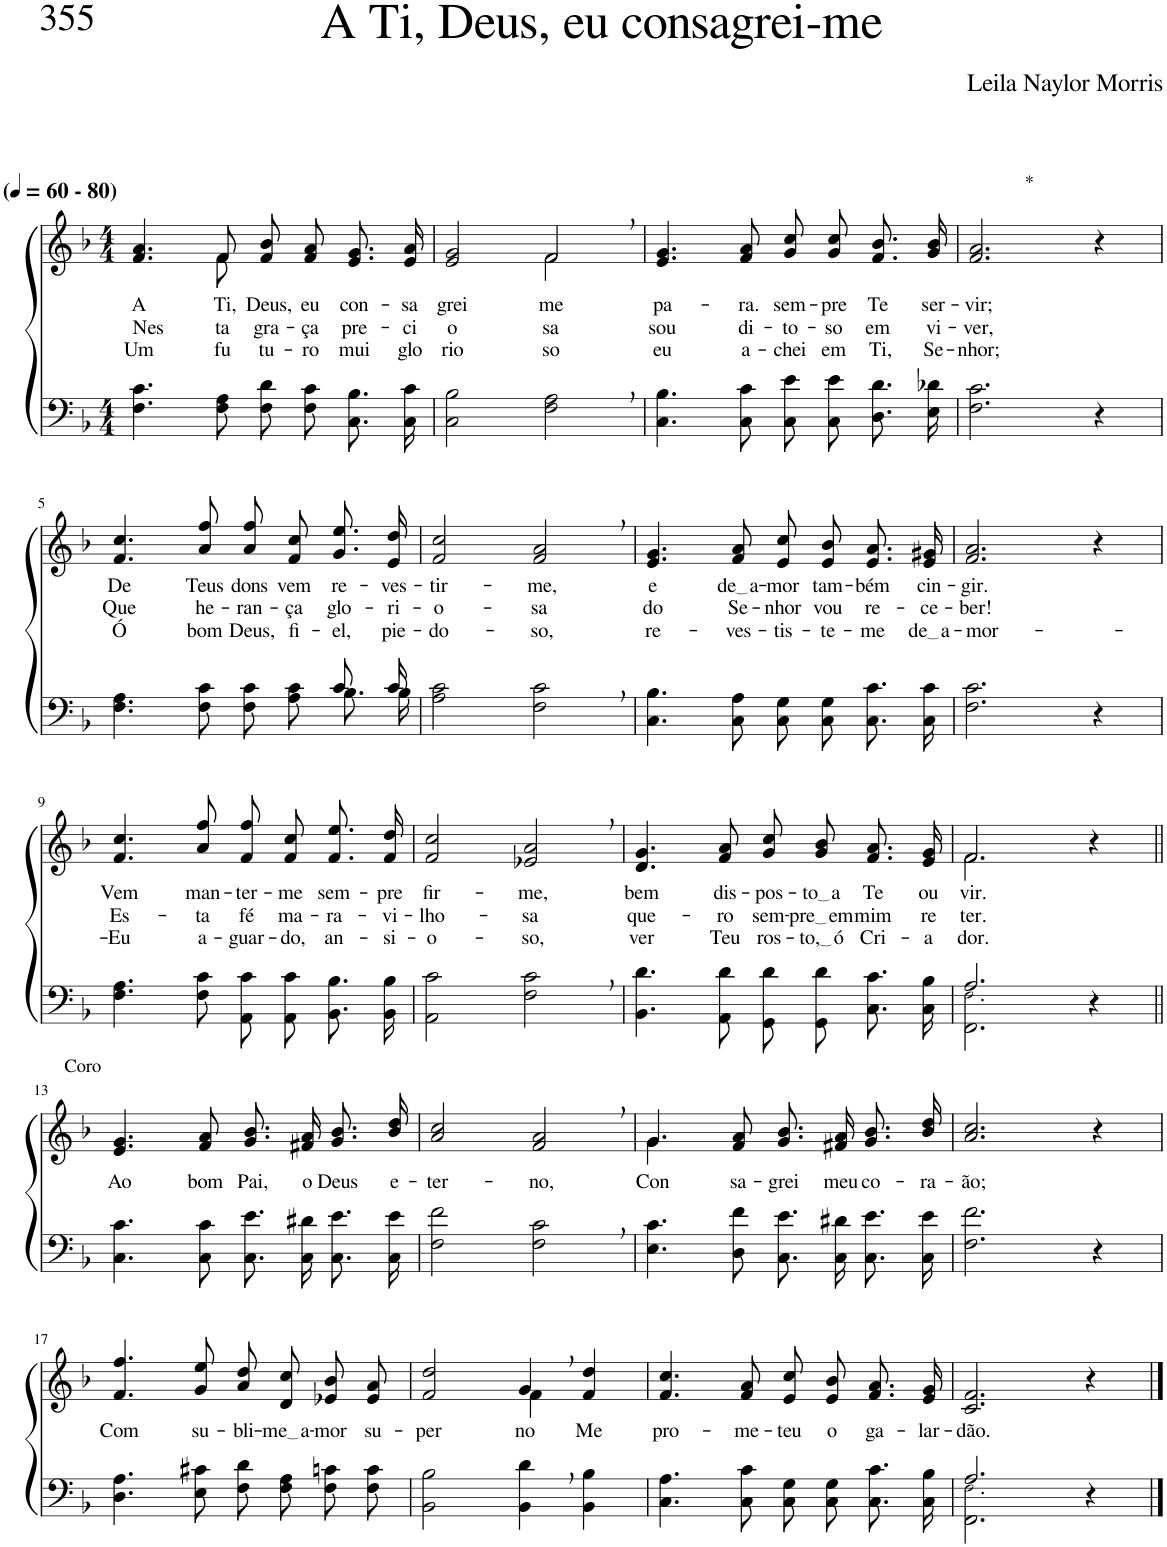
**kern	**kern	**text	**text	**text
*part2	*part1	*part1	*part1	*part1
*staff2	*staff1	*staff1	*staff1	*staff1
*I"Parte III e IV	*I"Parte I e II	*	*	*
*clefF4	*clefG2	*	*	*
*Trd1c2	*Trd1c2	*	*	*
*k[b-]	*k[b-]	*	*	*
*M4/4	*M4/4	*	*	*
*MM60	*MM60	*	*	*
=1	=1	=1	=1	=1
!	!LO:TX:a:B:t=(	!	!	!
!	!LO:TX:a:B:t=- 80)	!	!	!
!	!	!LO:LY:b	!LO:LY:b	!LO:LY:b
*	*^	*	*	*
4.F\ 4.c\	4.f/ 4.a/	4.ryy	A	Nes-	Um
!	!	!	!LO:LY:b	!LO:LY:b	!LO:LY:b
8F\ 8A\	8f/	8f\	Ti,	-ta	fu-
!	!	!	!LO:LY:b	!LO:LY:b	!LO:LY:b
8F\ 8d\L	8f/ 8b-/L	2ryy	Deus,	gra-	-tu-
!	!	!	!LO:LY:b	!LO:LY:b	!LO:LY:b
8F\ 8c\J	8f/ 8a/J	.	eu	-ça	-ro
!	!	!	!LO:LY:b	!LO:LY:b	!LO:LY:b
8.C\ 8.B-\L	8.e/ 8.g/L	.	con-	pre-	mui
!	!	!	!LO:LY:b	!LO:LY:b	!LO:LY:b
16C\ 16c\Jk	16e/ 16a/Jk	.	-sa-	-ci-	glo-
=2	=2	=2	=2	=2	=2
!	!	!	!LO:LY:b	!LO:LY:b	!LO:LY:b
2C\ 2B-\	2ryy	2e/ 2g/	-grei-	-o-	-rio-
!	!	!	!LO:LY:b	!LO:LY:b	!LO:LY:b
2F\, 2A\,	2f,\	2f/	-me	-sa	-so
=3	=3	=3	=3	=3	=3
!	!	!	!LO:LY:b	!LO:LY:b	!LO:LY:b
*	*v	*v	*	*	*
4.C\ 4.B-\	4.e/ 4.g/	pa-	sou	eu
!	!	!LO:LY:b	!LO:LY:b	!LO:LY:b
8C\ 8c\	8f/ 8a/	-ra.	di-	a-
!	!	!LO:LY:b	!LO:LY:b	!LO:LY:b
8C\ 8e\L	8g/ 8cc/L	sem-	-to-	-chei
!	!	!LO:LY:b	!LO:LY:b	!LO:LY:b
8C\ 8e\J	8g/ 8cc/J	-pre	-so	em
!	!	!LO:LY:b	!LO:LY:b	!LO:LY:b
8.D\ 8.d\L	8.f/ 8.b-/L	Te	em	Ti,
!	!	!LO:LY:b	!LO:LY:b	!LO:LY:b
16E\ 16d-X\Jk	16g/ 16b-/Jk	ser-	vi-	Se-
=4	=4	=4	=4	=4
!	!LO:TX:a:t=*	!	!	!
!	!	!LO:LY:b	!LO:LY:b	!LO:LY:b
2.F\ 2.c\	2.f/ 2.a/	-vir;	-ver,	-nhor;
4r	4r	.	.	.
!!LO:LB:g=z
=5	=5	=5	=5	=5
*^	*	*	*	*
!	!	!	!LO:LY:b	!LO:LY:b	!LO:LY:b
2.ryy	4.F\ 4.A\	4.f/ 4.cc/	De	Que	Ó
!	!	!	!LO:LY:b	!LO:LY:b	!LO:LY:b
.	8F\ 8c\	8a/ 8ff/	Teus	he-	bom
!	!	!	!LO:LY:b	!LO:LY:b	!LO:LY:b
.	8F\ 8c\L	8a\ 8ff\L	dons	-ran-	Deus,
!	!	!	!LO:LY:b	!LO:LY:b	!LO:LY:b
.	8A\ 8c\J	8f\ 8cc\J	vem	-ça	fi-
!	!	!	!LO:LY:b	!LO:LY:b	!LO:LY:b
8c/	8.B-\L	8.g\ 8.ee\L	re-	glo-	-el,
16ryy	.	.	.	.	.
!	!	!	!LO:LY:b	!LO:LY:b	!LO:LY:b
16c/	16B-\Jk	16e\ 16dd\Jk	-ves-	-ri-	pie-
=6	=6	=6	=6	=6	=6
!	!	!	!LO:LY:b	!LO:LY:b	!LO:LY:b
*v	*v	*	*	*	*
2A\ 2c\	2f/ 2cc/	-tir-	-o-	-do-
!	!	!LO:LY:b	!LO:LY:b	!LO:LY:b
2F\, 2c\,	2f/, 2a/,	-me,	-sa	-so,
=7	=7	=7	=7	=7
!	!	!LO:LY:b	!LO:LY:b	!LO:LY:b
4.C\ 4.B-\	4.e/ 4.g/	e	do	re-
!	!	!LO:LY:b	!LO:LY:b	!LO:LY:b
8C\ 8A\	8f/ 8a/	de a	Se-	-ves-
!	!	!LO:LY:b	!LO:LY:b	!LO:LY:b
8C\ 8G\L	8e/ 8cc/L	-mor	-nhor	-tis-
!	!	!LO:LY:b	!LO:LY:b	!LO:LY:b
8C\ 8G\J	8e/ 8b-/J	tam-	vou	-te-
!	!	!LO:LY:b	!LO:LY:b	!LO:LY:b
8.C\ 8.c\L	8.e/ 8.a/L	-bém	re-	-me
!	!	!LO:LY:b	!LO:LY:b	!LO:LY:b
16C\ 16c\Jk	16e/ 16g#X/Jk	cin-	-ce-	de a
=8	=8	=8	=8	=8
!	!	!LO:LY:b	!LO:LY:b	!LO:LY:b
2.F\ 2.c\	2.f/ 2.a/	-gir.	-ber!	-mor-
4r	4r	.	.	.
!!LO:LB:g=z
=9	=9	=9	=9	=9
!	!	!LO:LY:b	!LO:LY:b	!LO:LY:b
4.F\ 4.A\	4.f/ 4.cc/	Vem	Es-	-Eu
!	!	!LO:LY:b	!LO:LY:b	!LO:LY:b
8F\ 8c\	8a/ 8ff/	man-	-ta	a-
!	!	!LO:LY:b	!LO:LY:b	!LO:LY:b
8AA\ 8c\L	8f/ 8ff/L	-ter-	fé	-guar-
!	!	!LO:LY:b	!LO:LY:b	!LO:LY:b
8AA\ 8c\J	8f/ 8cc/J	-me	ma-	-do,
!	!	!LO:LY:b	!LO:LY:b	!LO:LY:b
8.BB-\ 8.B-\L	8.f/ 8.ee/L	sem-	-ra-	an-
!	!	!LO:LY:b	!LO:LY:b	!LO:LY:b
16BB-\ 16B-\Jk	16f/ 16dd/Jk	-pre	-vi-	-si-
=10	=10	=10	=10	=10
!	!	!LO:LY:b	!LO:LY:b	!LO:LY:b
2AA\ 2c\	2f/ 2cc/	fir-	-lho-	-o-
!	!	!LO:LY:b	!LO:LY:b	!LO:LY:b
2F\, 2c\,	2e-X/, 2a/,	-me,	-sa	-so,
=11	=11	=11	=11	=11
!	!	!LO:LY:b	!LO:LY:b	!LO:LY:b
4.BB-\ 4.d\	4.d/ 4.g/	bem	que-	ver
!	!	!LO:LY:b	!LO:LY:b	!LO:LY:b
8AA\ 8d\	8f/ 8a/	dis-	-ro	Teu
!	!	!LO:LY:b	!LO:LY:b	!LO:LY:b
8GG\ 8d\L	8g/ 8cc/L	-pos-	sem-	ros-
!	!	!LO:LY:b	!LO:LY:b	!LO:LY:b
8GG\ 8d\J	8g/ 8b-/J	to a	pre em	to, ó
!	!	!LO:LY:b	!LO:LY:b	!LO:LY:b
8.C\ 8.c\L	8.f/ 8.a/L	Te	mim	Cri-
!	!	!LO:LY:b	!LO:LY:b	!LO:LY:b
16C\ 16B-\Jk	16e/ 16g/Jk	ou-	re-	-a-
=12	=12	=12	=12	=12
*^	*^	*	*	*
!	!	!	!	!LO:LY:b	!LO:LY:b	!LO:LY:b
2.A/	2.FF\ 2.F!\	2.f/	2.f\	-vir.	-ter.	-dor.
4r	4ryy	4r	4ryy	.	.	.
!!LO:LB:g=z
=13||	=13||	=13||	=13||	=13||	=13||	=13||
!	!	!LO:TX:a:t=Coro	!	!	!	!
!	!	!	!	!LO:LY:b	!	!
*v	*v	*	*	*	*	*
*	*v	*v	*	*	*
4.C\ 4.c\	4.e/ 4.g/	Ao	.	.
!	!	!LO:LY:b	!	!
8C\ 8c\	8f/ 8a/	bom	.	.
!	!	!LO:LY:b	!	!
8.C\ 8.e\L	8.g/ 8.b-/L	Pai,	.	.
!	!	!LO:LY:b	!	!
16C\ 16d#X\Jk	16f#X/ 16a/Jk	o	.	.
!	!	!LO:LY:b	!	!
8.C\ 8.e\L	8.g\ 8.b-\L	Deus	.	.
!	!	!LO:LY:b	!	!
16C\ 16e\Jk	16b-\ 16dd\Jk	e-	.	.
=14	=14	=14	=14	=14
!	!	!LO:LY:b	!	!
2F\ 2f\	2a/ 2cc/	-ter-	.	.
!	!	!LO:LY:b	!	!
2F\, 2c\,	2f/, 2a/,	-no,	.	.
=15	=15	=15	=15	=15
*	*^	*	*	*
!	!	!	!LO:LY:b	!	!
4.E\ 4.c\	4.g/	4.g\	Con-	.	.
!	!	!	!LO:LY:b	!	!
8D\ 8f\	8f/ 8a/	2ryy	-sa-	.	.
!	!	!	!LO:LY:b	!	!
8.C\ 8.e\L	8.g/ 8.b-/L	.	-grei	.	.
!	!	!	!LO:LY:b	!	!
16C\ 16d#X\Jk	16f#X/ 16a/Jk	.	meu	.	.
!	!	!	!LO:LY:b	!	!
8.C\ 8.e\L	8.g\ 8.b-\L	.	co-	.	.
.	.	8ryy	.	.	.
!	!	!	!LO:LY:b	!	!
16C\ 16e\Jk	16b-\ 16dd\Jk	.	-ra-	.	.
*	*v	*v	*	*	*
=16	=16	=16	=16	=16
!	!	!LO:LY:b	!	!
2.F\ 2.f\	2.a/ 2.cc/	-ão;	.	.
4r	4r	.	.	.
!!LO:LB:g=z
=17	=17	=17	=17	=17
!	!	!LO:LY:b	!	!
4.D\ 4.A\	4.f/ 4.ff/	Com	.	.
!	!	!LO:LY:b	!	!
8E\ 8c#X\	8g/ 8ee/	su-	.	.
!	!	!LO:LY:b	!	!
8F\ 8d\L	8a\ 8dd\L	-bli-	.	.
!	!	!LO:LY:b	!	!
8F\ 8A\J	8d\ 8cc\J	me a	.	.
!	!	!LO:LY:b	!	!
8F\ 8cn\L	8e-X/ 8b-/L	-mor	.	.
!	!	!LO:LY:b	!	!
8F\ 8c\J	8e-/ 8a/J	su-	.	.
=18	=18	=18	=18	=18
!	!	!LO:LY:b	!	!
*	*^	*	*	*
2BB-\ 2B-\	2f/ 2dd/	2ryy	-per-	.	.
!	!	!	!LO:LY:b	!	!
4BB-\, 4d\,	4g,/	4f\	-no	.	.
!	!	!	!LO:LY:b	!	!
4BB-\ 4B-\	4f/ 4dd/	4ryy	Me	.	.
=19	=19	=19	=19	=19	=19
!	!	!	!LO:LY:b	!	!
*	*v	*v	*	*	*
4.C\ 4.A\	4.f/ 4.cc/	pro-	.	.
!	!	!LO:LY:b	!	!
8C\ 8c\	8f/ 8a/	-me-	.	.
!	!	!LO:LY:b	!	!
8C\ 8G\L	8e/ 8cc/L	-teu	.	.
!	!	!LO:LY:b	!	!
8C\ 8G\J	8e/ 8b-/J	o	.	.
!	!	!LO:LY:b	!	!
8.C\ 8.c\L	8.f/ 8.a/L	ga-	.	.
!	!	!LO:LY:b	!	!
16C\ 16B-\Jk	16e/ 16g/Jk	-lar-	.	.
=20	=20	=20	=20	=20
*^	*	*	*	*
!	!	!	!LO:LY:b	!	!
2.A/	2.FF\ 2.F!\	2.c/ 2.f/	-dão.	.	.
4r	4ryy	4r	.	.	.
*v	*v	*	*	*	*
==	==	==	==	==
*-	*-	*-	*-	*-
